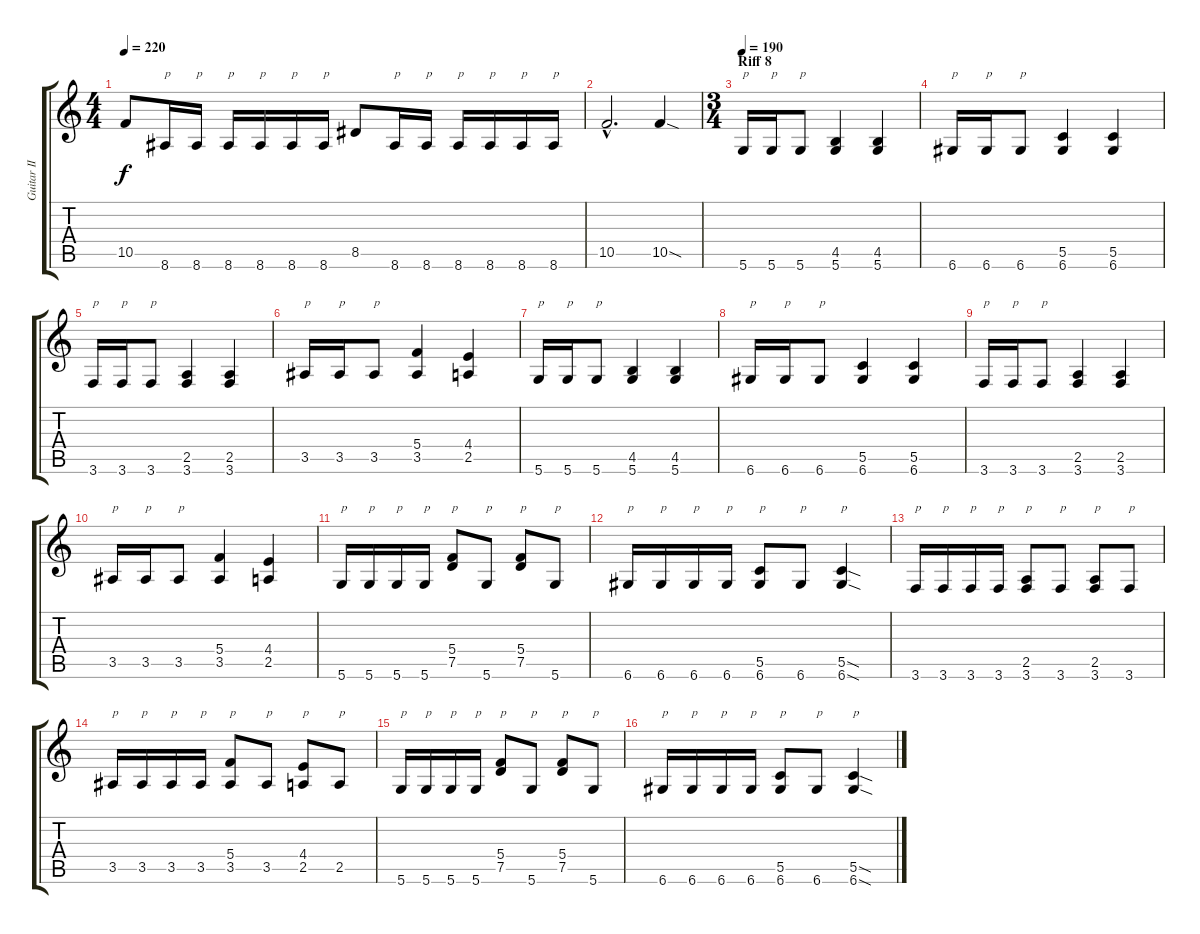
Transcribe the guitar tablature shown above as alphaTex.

\track ("Guitar II" "Guitar II") {instrument distortionguitar}
\staff {score tabs}
\tuning (D4 A3 F3 C3 G2 D2) {hide}
\ts (4 4)
\tempo 220
\clef g2
\ks c
10.5.8{dy f} 8.6.16{txt "p"} 8.6.16{txt "p"} 8.6.16{txt "p"} 8.6.16{txt "p"} 8.6.16{txt "p"} 8.6.16{txt "p"} 8.5.8 8.6.16{txt "p"} 8.6.16{txt "p"} 8.6.16{txt "p"} 8.6.16{txt "p"} 8.6.16{txt "p"} 8.6.16{txt "p"} |
10.5{hac}.2{d} 10.5{sod}.4 |
\ts (3 4)
\section ("" "Riff 8")
\tempo 190
5.6.16{txt "p"} 5.6.16{txt "p"} 5.6.8{txt "p"} (4.5 5.6).4 (4.5 5.6).4 |
6.6.16{txt "p"} 6.6.16{txt "p"} 6.6.8{txt "p"} (5.5 6.6).4 (5.5 6.6).4 |
3.6.16{txt "p"} 3.6.16{txt "p"} 3.6.8{txt "p"} (2.5 3.6).4 (2.5 3.6).4 |
3.5.16{txt "p"} 3.5.16{txt "p"} 3.5.8{txt "p"} (5.4 3.5).4 (4.4 2.5).4 |
5.6.16{txt "p"} 5.6.16{txt "p"} 5.6.8{txt "p"} (4.5 5.6).4 (4.5 5.6).4 |
6.6.16{txt "p"} 6.6.16{txt "p"} 6.6.8{txt "p"} (5.5 6.6).4 (5.5 6.6).4 |
3.6.16{txt "p"} 3.6.16{txt "p"} 3.6.8{txt "p"} (2.5 3.6).4 (2.5 3.6).4 |
3.5.16{txt "p"} 3.5.16{txt "p"} 3.5.8{txt "p"} (5.4 3.5).4 (4.4 2.5).4 |
5.6.16{txt "p"} 5.6.16{txt "p"} 5.6.16{txt "p"} 5.6.16{txt "p"} (5.4 7.5).8{txt "p"} 5.6.8{txt "p"} (5.4 7.5).8{txt "p"} 5.6.8{txt "p"} |
6.6.16{txt "p"} 6.6.16{txt "p"} 6.6.16{txt "p"} 6.6.16{txt "p"} (5.5 6.6).8{txt "p"} 6.6.8{txt "p"} (5.5{sod} 6.6{sod}).4{txt "p"} |
3.6.16{txt "p"} 3.6.16{txt "p"} 3.6.16{txt "p"} 3.6.16{txt "p"} (2.5 3.6).8{txt "p"} 3.6.8{txt "p"} (2.5 3.6).8{txt "p"} 3.6.8{txt "p"} |
3.5.16{txt "p"} 3.5.16{txt "p"} 3.5.16{txt "p"} 3.5.16{txt "p"} (5.4 3.5).8{txt "p"} 3.5.8{txt "p"} (4.4 2.5).8{txt "p"} 2.5.8{txt "p"} |
5.6.16{txt "p"} 5.6.16{txt "p"} 5.6.16{txt "p"} 5.6.16{txt "p"} (5.4 7.5).8{txt "p"} 5.6.8{txt "p"} (5.4 7.5).8{txt "p"} 5.6.8{txt "p"} |
6.6.16{txt "p"} 6.6.16{txt "p"} 6.6.16{txt "p"} 6.6.16{txt "p"} (5.5 6.6).8{txt "p"} 6.6.8{txt "p"} (5.5{sod} 6.6{sod}).4{txt "p"}
